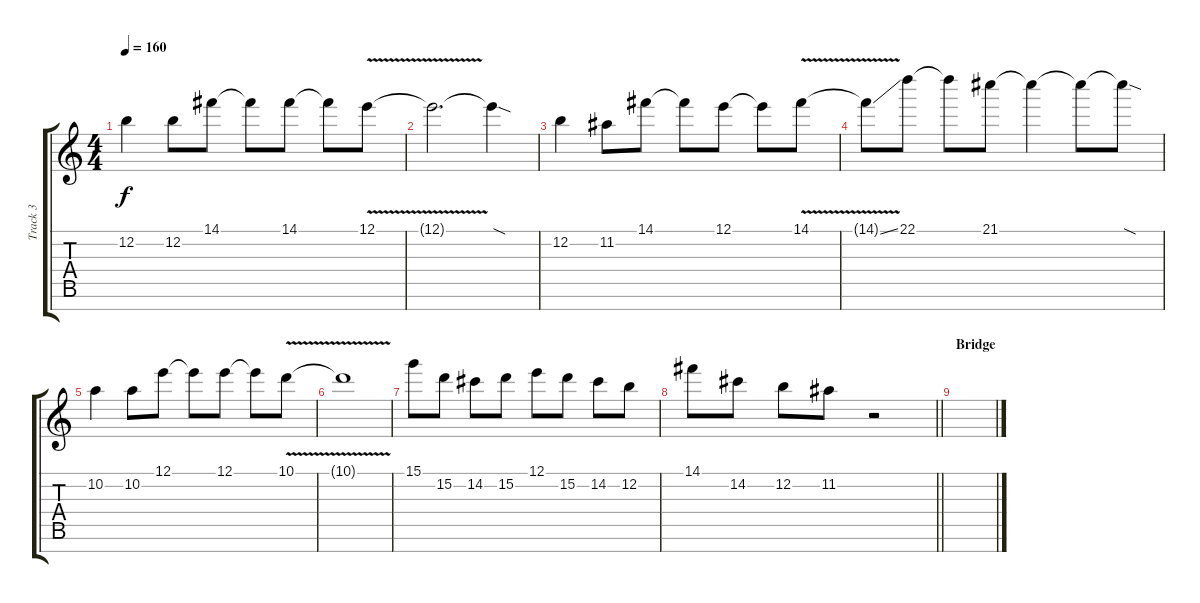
\track ("Track 3" "Track 3") {instrument distortionguitar}
\staff {score tabs}
\tuning (E4 B3 G3 D3 A2 E2 B1) {hide}
\ts (4 4)
\tempo 160
\clef g2
\ks c
12.2.4{dy f} 12.2.8 14.1.8 14.1{t}.8 14.1.8 14.1{t}.8 12.1{v}.8 |
12.1{t}.2{d} 12.1{sod t}.4 |
12.2.4 11.2.8 14.1.8 14.1{t}.8 12.1.8 12.1{t}.8 14.1{v}.8 |
14.1{ss t}.8 22.1.8 22.1{t}.8 21.1.8 21.1{t}.4 21.1{t}.8 21.1{sod t}.8 |
10.2.4 10.2.8 12.1.8 12.1{t}.8 12.1.8 12.1{t}.8 10.1{v}.8 |
10.1{t}.1 |
15.1.8 15.2.8 14.2.8 15.2.8 12.1.8 15.2.8 14.2.8 12.2.8 |
\barLineRight lightlight
14.1.8 14.2.8 12.2.8 11.2.8 r.2 |
\section ("" "Bridge")
